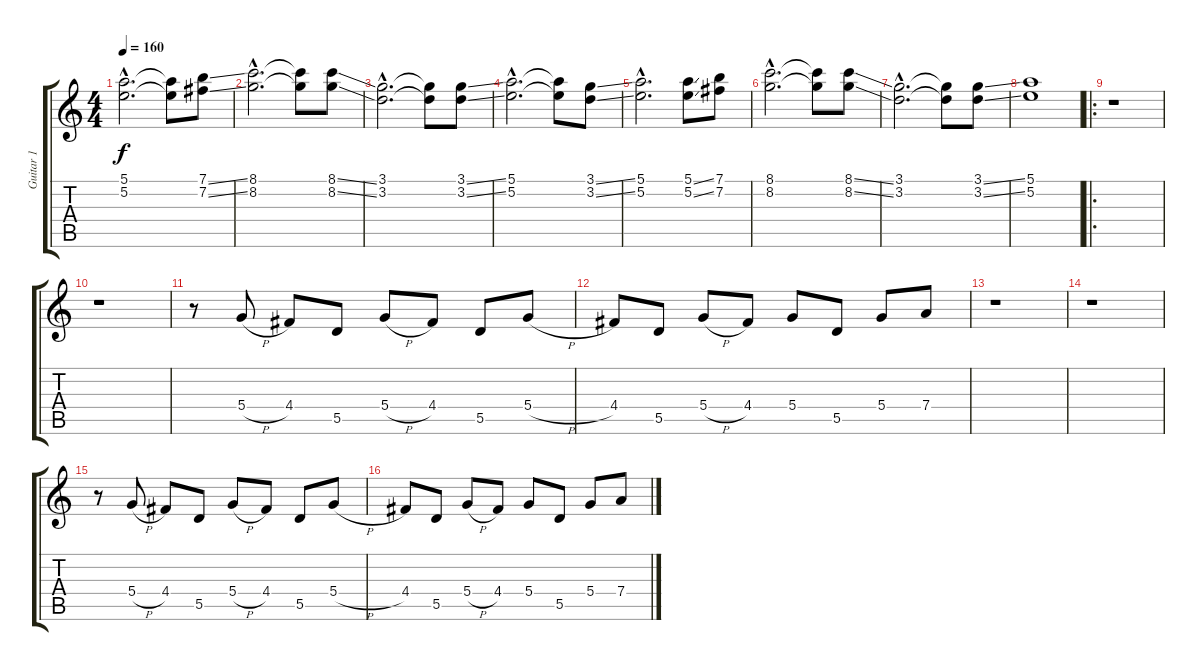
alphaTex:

\track ("Guitar 1" "Guitar 1") {instrument distortionguitar}
\staff {score tabs}
\tuning (E4 B3 G3 D3 A2 E2) {hide}
\ts (4 4)
\tempo 160
\clef g2
\ks c
(5.1{hac} 5.2{hac}).2{d dy f} (5.1{t} 5.2{t}).8 (7.1{ss} 7.2{ss}).8 |
(8.1{hac} 8.2{hac}).2{d} (8.1{t} 8.2{t}).8 (8.1{ss} 8.2{ss}).8 |
(3.1{hac} 3.2{hac}).2{d} (3.1{t} 3.2{t}).8 (3.1{ss} 3.2{ss}).8 |
(5.1{hac} 5.2{hac}).2{d} (5.1{t} 5.2{t}).8 (3.1{ss} 3.2{ss}).8 |
(5.1{hac} 5.2{hac}).2{d} (5.1{ss} 5.2{ss}).8 (7.1 7.2).8 |
(8.1{hac} 8.2{hac}).2{d} (8.1{t} 8.2{t}).8 (8.1{ss} 8.2{ss}).8 |
(3.1{hac} 3.2{hac}).2{d} (3.1{t} 3.2{t}).8 (3.1{ss} 3.2{ss}).8 |
(5.1 5.2).1 |
\ro
r.1 |
r.1 |
r.8 5.4{h}.8 4.4.8 5.5.8 5.4{h}.8 4.4.8 5.5.8 5.4{h}.8 |
4.4.8 5.5.8 5.4{h}.8 4.4.8 5.4.8 5.5.8 5.4.8 7.4.8 |
r.1 |
r.1 |
r.8 5.4{h}.8 4.4.8 5.5.8 5.4{h}.8 4.4.8 5.5.8 5.4{h}.8 |
4.4.8 5.5.8 5.4{h}.8 4.4.8 5.4.8 5.5.8 5.4.8 7.4.8
